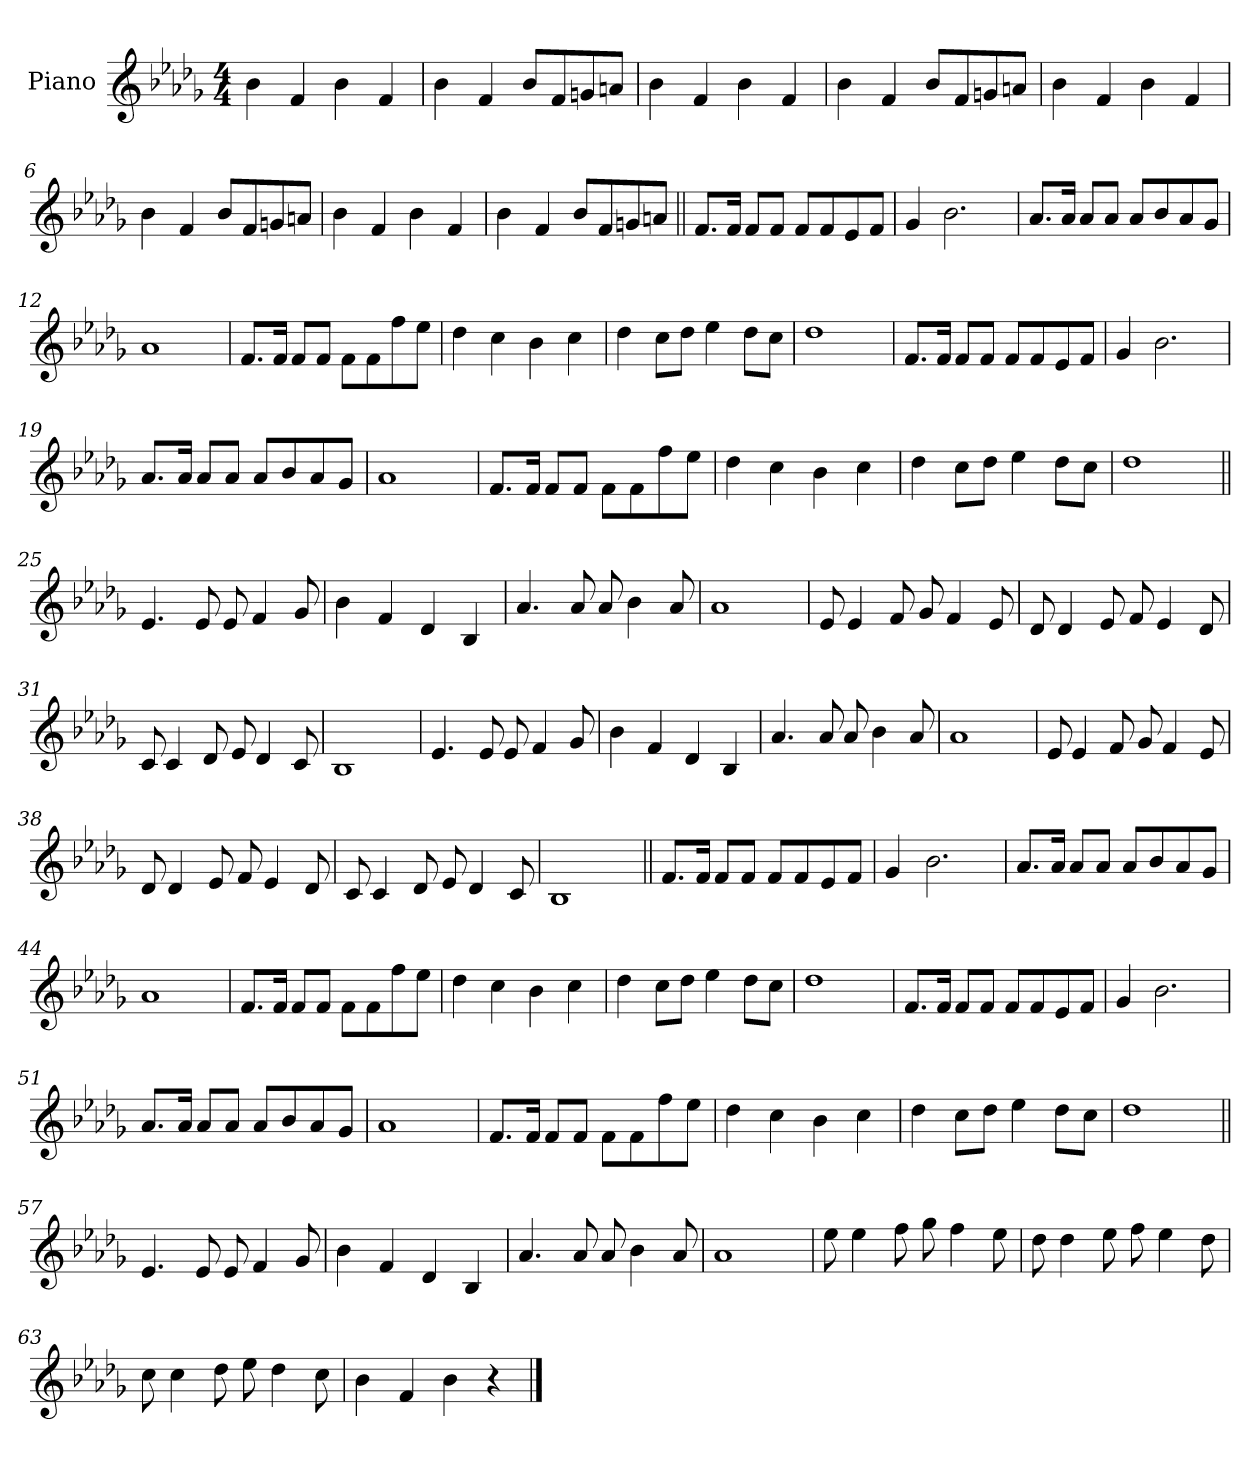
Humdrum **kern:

**kern
*part1
*staff1
*I"Piano
*I'Pno.
*clefG2
*k[b-e-a-d-g-]
*M4/4
*MM180
=1
4b-!
4f!
4b-!
4f!
=2
4b-!
4f!
8b-!L
8f!
8gn!
8an!J
=3
4b-!
4f!
4b-!
4f!
=4
4b-!
4f!
8b-!L
8f!
8gn!
8an!J
=5
4b-!
4f!
4b-!
4f!
=6
4b-!
4f!
8b-!L
8f!
8gn!
8an!J
=7
4b-!
4f!
4b-!
4f!
=8
4b-!
4f!
8b-!L
8f!
8gn!
8an!J
=9||
8.fL
16fJk
8fL
8fJ
8fL
8f
8e-
8fJ
=10
4g-
2.b-
=11
8.a-L
16a-Jk
8a-L
8a-J
8a-L
8b-
8a-
8g-J
=12
1a-
=13
8.fL
16fJk
8fL
8fJ
8fL
8f
8ff
8ee-J
=14
4dd-
4cc
4b-
4cc
=15
4dd-
8ccL
8dd-J
4ee-
8dd-L
8ccJ
=16
1dd-
=17
8.fL
16fJk
8fL
8fJ
8fL
8f
8e-
8fJ
=18
4g-
2.b-
=19
8.a-L
16a-Jk
8a-L
8a-J
8a-L
8b-
8a-
8g-J
=20
1a-
=21
8.fL
16fJk
8fL
8fJ
8fL
8f
8ff
8ee-J
=22
4dd-
4cc
4b-
4cc
=23
4dd-
8ccL
8dd-J
4ee-
8dd-L
8ccJ
=24
1dd-
=25||
4.e-
8e-
8e-
4f
8g-
=26
4b-
4f
4d-
4B-
=27
4.a-
8a-
8a-
4b-
8a-
=28
1a-
=29
8e-
4e-
8f
8g-
4f
8e-
=30
8d-
4d-
8e-
8f
4e-
8d-
=31
8c
4c
8d-
8e-
4d-
8c
=32
1B-
=33
4.e-
8e-
8e-
4f
8g-
=34
4b-
4f
4d-
4B-
=35
4.a-
8a-
8a-
4b-
8a-
=36
1a-
=37
8e-
4e-
8f
8g-
4f
8e-
=38
8d-
4d-
8e-
8f
4e-
8d-
=39
8c
4c
8d-
8e-
4d-
8c
=40
1B-
=41||
8.fL
16fJk
8fL
8fJ
8fL
8f
8e-
8fJ
=42
4g-
2.b-
=43
8.a-L
16a-Jk
8a-L
8a-J
8a-L
8b-
8a-
8g-J
=44
1a-
=45
8.fL
16fJk
8fL
8fJ
8fL
8f
8ff
8ee-J
=46
4dd-
4cc
4b-
4cc
=47
4dd-
8ccL
8dd-J
4ee-
8dd-L
8ccJ
=48
1dd-
=49
8.fL
16fJk
8fL
8fJ
8fL
8f
8e-
8fJ
=50
4g-
2.b-
=51
8.a-L
16a-Jk
8a-L
8a-J
8a-L
8b-
8a-
8g-J
=52
1a-
=53
8.fL
16fJk
8fL
8fJ
8fL
8f
8ff
8ee-J
=54
4dd-
4cc
4b-
4cc
=55
4dd-
8ccL
8dd-J
4ee-
8dd-L
8ccJ
=56
1dd-
=57||
4.e-
8e-
8e-
4f
8g-
=58
4b-
4f
4d-
4B-
=59
4.a-
8a-
8a-
4b-
8a-
=60
1a-
=61
8ee-
4ee-
8ff
8gg-
4ff
8ee-
=62
8dd-
4dd-
8ee-
8ff
4ee-
8dd-
=63
8cc
4cc
8dd-
8ee-
4dd-
8cc
=64
4b-
4f
4b-
4r
==
*-
